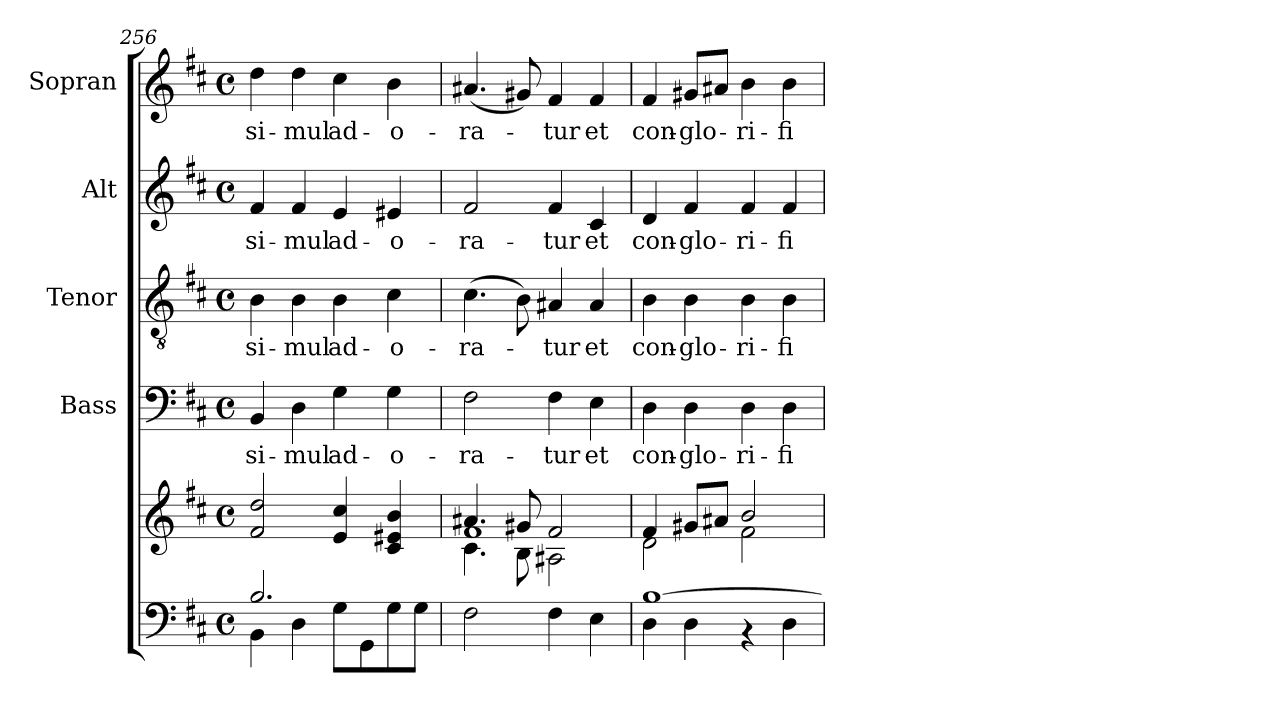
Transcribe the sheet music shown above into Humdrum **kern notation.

**kern	**kern	**kern	**text	**kern	**text	**kern	**text	**kern	**text
*part5	*part5	*part4	*part4	*part3	*part3	*part2	*part2	*part1	*part1
*staff6	*staff5	*staff4	*staff4	*staff3	*staff3	*staff2	*staff2	*staff1	*staff1
*	*	*I"Bass	*	*I"Tenor	*	*I"Alt	*	*I"Sopran	*
*	*	*I'B.	*	*I'T.	*	*I'A.	*	*I'S.	*
*clefF4	*clefG2	*clefF4	*	*clefGv2	*	*clefG2	*	*clefG2	*
*k[f#c#]	*k[f#c#]	*k[f#c#]	*	*k[f#c#]	*	*k[f#c#]	*	*k[f#c#]	*
*D:	*D:	*D:	*	*D:	*	*D:	*	*D:	*
*M4/4	*M4/4	*M4/4	*	*M4/4	*	*M4/4	*	*M4/4	*
*met(c)	*met(c)	*met(c)	*	*met(c)	*	*met(c)	*	*met(c)	*
=256	=256	=256	=256	=256	=256	=256	=256	=256	=256
*^	*	*	*	*	*	*	*	*	*
!	!	!	!	!LO:LY:b	!	!LO:LY:b	!	!LO:LY:b	!	!LO:LY:b
2.B/	4BB\	2f#/ 2dd/	4BB/	si-	4B\	si-	4f#/	si-	4dd\	si-
!	!	!	!	!LO:LY:b	!	!LO:LY:b	!	!LO:LY:b	!	!LO:LY:b
.	4D\	.	4D\	-mul	4B\	-mul	4f#/	-mul	4dd\	-mul
!	!	!	!	!LO:LY:b	!	!LO:LY:b	!	!LO:LY:b	!	!LO:LY:b
.	8G\L	4e/ 4cc#/	4G\	ad-	4B\	ad-	4e/	ad-	4cc#\	ad-
.	8GG\	.	.	.	.	.	.	.	.	.
!	!	!	!	!LO:LY:b	!	!LO:LY:b	!	!LO:LY:b	!	!LO:LY:b
4ryy	8G\	4c#/ 4e#X/ 4b/	4G\	-o-	4c#\	-o-	4e#X/	-o-	4b\	-o-
.	8G\J	.	.	.	.	.	.	.	.	.
!!LO:PB:g=z
=257	=257	=257	=257	=257	=257	=257	=257	=257	=257	=257
*	*	*^	*	*	*	*	*	*	*	*
*	*	*	*^	*	*	*	*	*	*	*	*
!	!	!	!	!	!	!LO:LY:b	!	!LO:LY:b	!	!LO:LY:b	!	!LO:LY:b
*v	*v	*	*	*	*	*	*	*	*	*	*	*
2F#\	4.a#X/	4.c#\	1f#	2F#\	-ra-	(>4.c#\	-ra-	2f#/	-ra-	(<4.a#X/	-ra-
.	8g#X/	8B\	.	.	.	8B\)	.	.	.	8g#X/)	.
!	!	!	!	!	!LO:LY:b	!	!LO:LY:b	!	!LO:LY:b	!	!LO:LY:b
4F#\	2f#/	2A#X\	.	4F#\	-tur	4A#X/	-tur	4f#/	-tur	4f#/	-tur
!	!	!	!	!	!LO:LY:b	!	!LO:LY:b	!	!LO:LY:b	!	!LO:LY:b
4E\	.	.	.	4E\	et	4A#/	et	4c#/	et	4f#/	et
*	*	*v	*v	*	*	*	*	*	*	*	*
=258	=258	=258	=258	=258	=258	=258	=258	=258	=258	=258
*^	*	*	*	*	*	*	*	*	*	*
!	!	!	!	!	!LO:LY:b	!	!LO:LY:b	!	!LO:LY:b	!	!LO:LY:b
[>1B	4D\	4f#/	2d\	4D\	con-	4B\	con-	4d/	con-	4f#/	con-
!	!	!	!	!	!LO:LY:b	!	!LO:LY:b	!	!LO:LY:b	!	!LO:LY:b
.	4D\	8g#X/L	.	4D\	-glo-	4B\	-glo-	4f#/	-glo-	8g#X/L	-glo-
.	.	8a#X/J	.	.	.	.	.	.	.	8a#X/J	.
!	!	!	!	!	!LO:LY:b	!	!LO:LY:b	!	!LO:LY:b	!	!LO:LY:b
.	4r	2b/	2f#\	4D\	-ri-	4B\	-ri-	4f#/	-ri-	4b\	-ri-
!	!	!	!	!	!LO:LY:b	!	!LO:LY:b	!	!LO:LY:b	!	!LO:LY:b
.	4D\	.	.	4D\	-fi-	4B\	-fi-	4f#/	-fi-	4b\	-fi-
*v	*v	*	*	*	*	*	*	*	*	*	*
*	*v	*v	*	*	*	*	*	*	*	*
=	=	=	=	=	=	=	=	=	=
*-	*-	*-	*-	*-	*-	*-	*-	*-	*-
